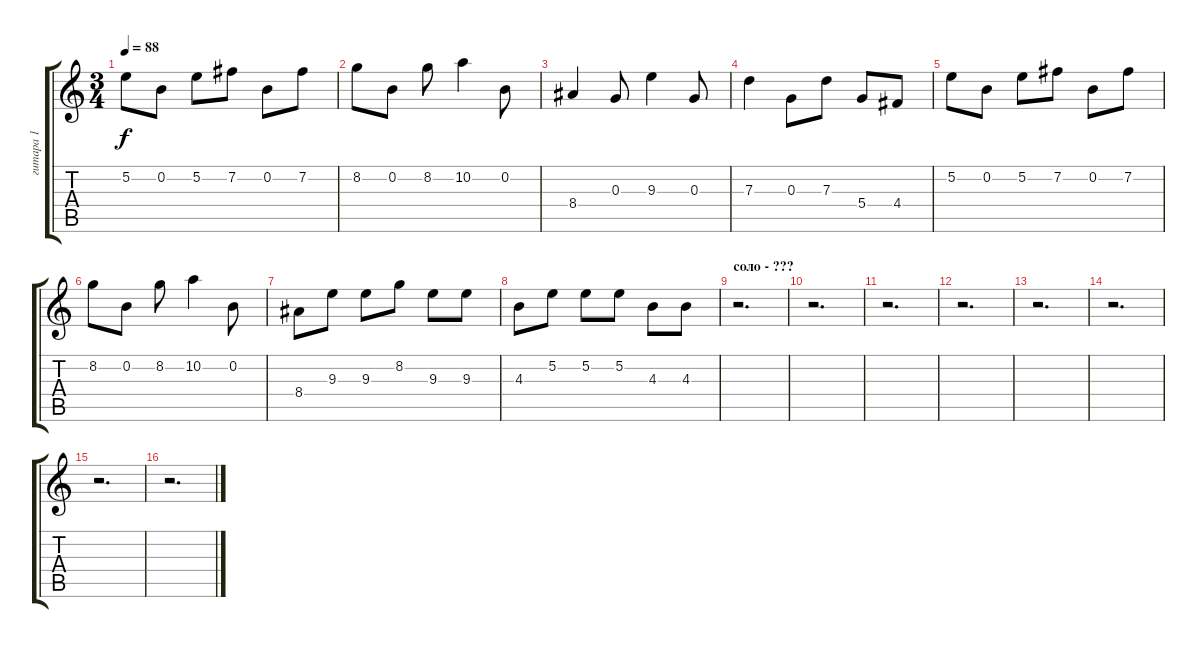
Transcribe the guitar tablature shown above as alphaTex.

\track ("гитара 1" "гитара 1") {instrument electricguitarclean}
\staff {score tabs}
\tuning (E4 B3 G3 D3 A2 E2) {hide}
\ts (3 4)
\tempo 88
\clef g2
\ks c
5.2.8{dy f} 0.2.8 5.2.8 7.2.8 0.2.8 7.2.8 |
8.2.8 0.2.8 8.2.8 10.2.4 0.2.8 |
8.4.4 0.3.8 9.3.4 0.3.8 |
7.3.4 0.3.8 7.3.8 5.4.8 4.4.8 |
5.2.8 0.2.8 5.2.8 7.2.8 0.2.8 7.2.8 |
8.2.8 0.2.8 8.2.8 10.2.4 0.2.8 |
8.4.8 9.3.8 9.3.8 8.2.8 9.3.8 9.3.8 |
4.3.8 5.2.8 5.2.8 5.2.8 4.3.8 4.3.8 |
\section ("" "соло - ???")
r.2{d} |
r.2{d} |
r.2{d} |
r.2{d} |
r.2{d} |
r.2{d} |
r.2{d} |
r.2{d}
